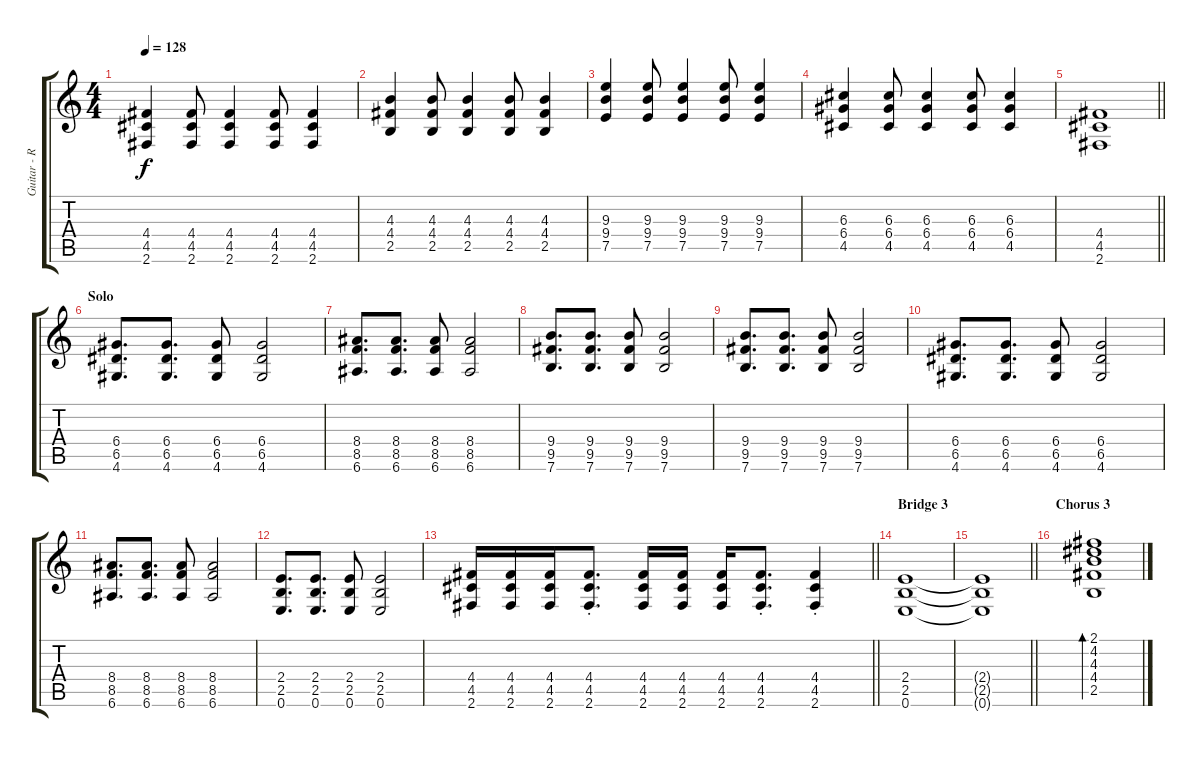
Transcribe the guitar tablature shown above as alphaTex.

\track ("Guitar - Rhythm" "Guitar - R") {instrument distortionguitar}
\staff {score tabs}
\tuning (E4 B3 G3 D3 A2 E2) {hide}
\ts (4 4)
\tempo 128
\clef g2
\ks c
(4.4 4.5 2.6).4{dy f} (4.4 4.5 2.6).8 (4.4 4.5 2.6).4 (4.4 4.5 2.6).8 (4.4 4.5 2.6).4 |
(4.3 4.4 2.5).4 (4.3 4.4 2.5).8 (4.3 4.4 2.5).4 (4.3 4.4 2.5).8 (4.3 4.4 2.5).4 |
(9.3 9.4 7.5).4 (9.3 9.4 7.5).8 (9.3 9.4 7.5).4 (9.3 9.4 7.5).8 (9.3 9.4 7.5).4 |
(6.3 6.4 4.5).4 (6.3 6.4 4.5).8 (6.3 6.4 4.5).4 (6.3 6.4 4.5).8 (6.3 6.4 4.5).4 |
\barLineRight lightlight
(4.4 4.5 2.6).1 |
\section ("" "Solo")
(6.4 6.5 4.6).8{d} (6.4 6.5 4.6).8{d} (6.4 6.5 4.6).8 (6.4 6.5 4.6).2 |
(8.4 8.5 6.6).8{d} (8.4 8.5 6.6).8{d} (8.4 8.5 6.6).8 (8.4 8.5 6.6).2 |
(9.4 9.5 7.6).8{d} (9.4 9.5 7.6).8{d} (9.4 9.5 7.6).8 (9.4 9.5 7.6).2 |
(9.4 9.5 7.6).8{d} (9.4 9.5 7.6).8{d} (9.4 9.5 7.6).8 (9.4 9.5 7.6).2 |
(6.4 6.5 4.6).8{d} (6.4 6.5 4.6).8{d} (6.4 6.5 4.6).8 (6.4 6.5 4.6).2 |
(8.4 8.5 6.6).8{d} (8.4 8.5 6.6).8{d} (8.4 8.5 6.6).8 (8.4 8.5 6.6).2 |
(2.4 2.5 0.6).8{d} (2.4 2.5 0.6).8{d} (2.4 2.5 0.6).8 (2.4 2.5 0.6).2 |
\barLineRight lightlight
(4.4 4.5 2.6).16 (4.4 4.5 2.6).16 (4.4 4.5 2.6).16 (4.4{st} 4.5{st} 2.6{st}).8{d} (4.4 4.5 2.6).16 (4.4 4.5 2.6).16 (4.4 4.5 2.6).16 (4.4{st} 4.5{st} 2.6{st}).8{d} (4.4{st} 4.5{st} 2.6{st}).4 |
\section ("" "Bridge 3")
(2.4 2.5 0.6).1 |
\barLineRight lightlight
(2.4{t} 2.5{t} 0.6{t}).1 |
\section ("" "Chorus 3")
(2.1 4.2 4.3 4.4 2.5).1{bd 60 instrument acousticguitarsteel}
